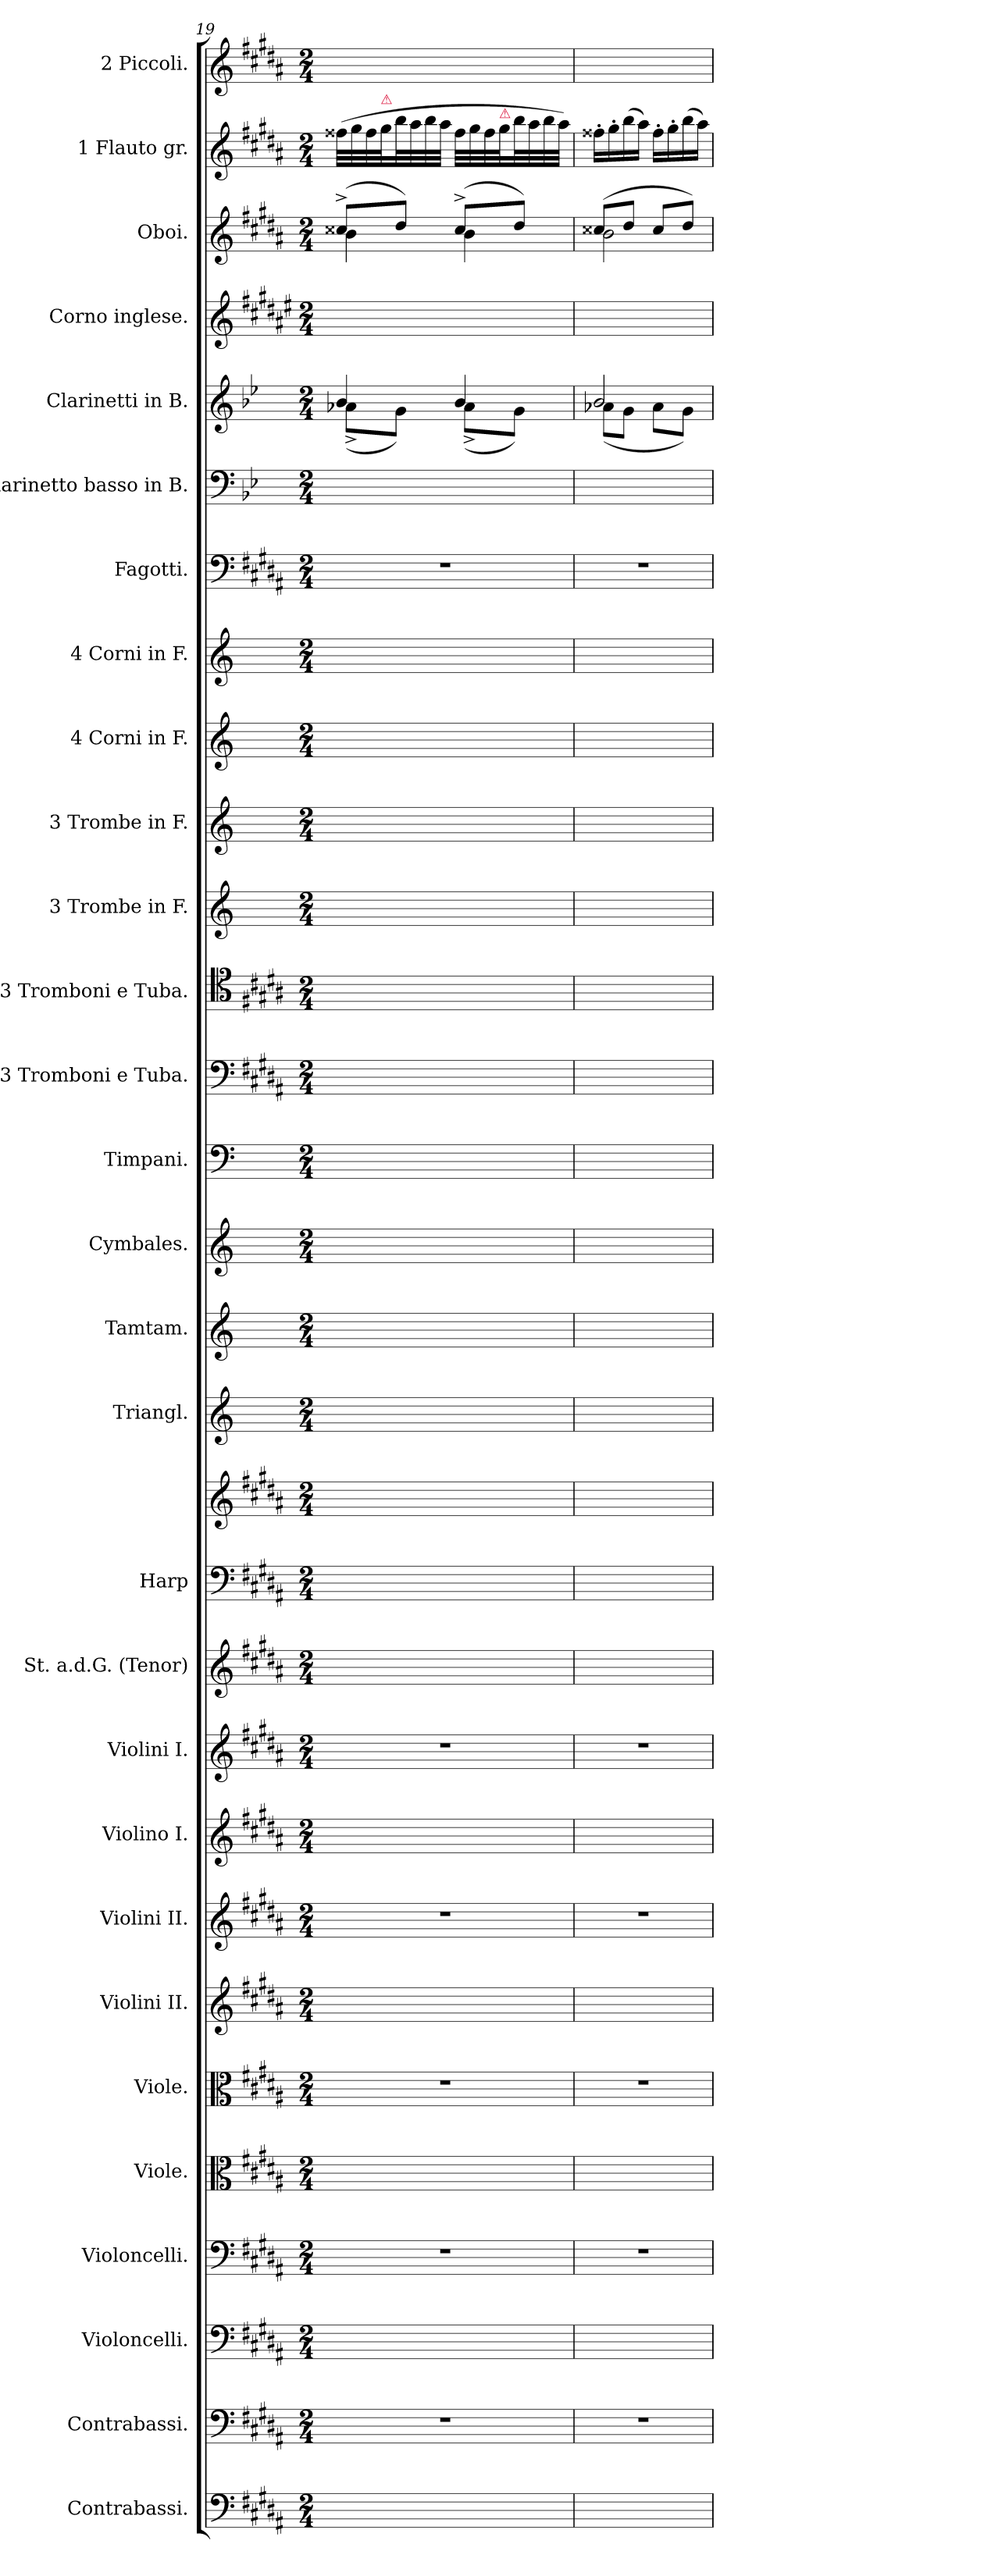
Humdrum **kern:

**kern	**kern	**kern	**kern	**kern	**kern	**kern	**kern	**kern	**kern	**kern	**kern	**kern	**kern	**kern	**kern	**kern	**kern	**kern	**kern	**kern	**kern	**kern	**kern	**kern	**kern	**kern	**kern	**kern	**kern
*part29	*part28	*part27	*part26	*part25	*part24	*part23	*part22	*part21	*part20	*part19	*part18	*part18	*part17	*part16	*part15	*part14	*part13	*part12	*part11	*part10	*part9	*part8	*part7	*part6	*part5	*part4	*part3	*part2	*part1
*staff30	*staff29	*staff28	*staff27	*staff26	*staff25	*staff24	*staff23	*staff22	*staff21	*staff20	*staff19	*staff18	*staff17	*staff16	*staff15	*staff14	*staff13	*staff12	*staff11	*staff10	*staff9	*staff8	*staff7	*staff6	*staff5	*staff4	*staff3	*staff2	*staff1
*I"Contrabassi.	*I"Contrabassi.	*I"Violoncelli.	*I"Violoncelli.	*I"Viole.	*I"Viole.	*I"Violini II.	*I"Violini II.	*I"Violino I.	*I"Violini I.	*I"St. a.d.G. (Tenor)	*I"Harp	*	*I"Triangl.	*I"Tamtam.	*I"Cymbales.	*I"Timpani.	*I"3 Tromboni e Tuba.	*I"3 Tromboni e Tuba.	*I"3 Trombe in F.	*I"3 Trombe in F.	*I"4 Corni in F.	*I"4 Corni in F.	*I"Fagotti.	*I"Clarinetto basso in B.	*I"Clarinetti in B.	*I"Corno inglese.	*I"Oboi.	*I"1 Flauto gr.	*I"2 Piccoli.
*I'C. B.	*I'C. B.	*I'Vcll.	*I'Vcll.	*	*	*I'Viol. II.	*I'Viol. II.	*I'Viol. I.	*I'Viol. I.	*I'T	*I'Hp	*	*I'triangl	*I'Tam-Tam.	*I'Cymb	*I'Timp.	*	*	*	*	*	*	*I'Fag.	*I'Cl. B. in B	*I'Cl. in B.	*I'Cor.ingl.	*I'Ob.	*I'Fl.gr.	*
*clefF4	*clefF4	*clefF4	*clefF4	*clefC3	*clefC3	*clefG2	*clefG2	*clefG2	*clefG2	*clefG2	*clefF4	*clefG2	*clefG2	*clefG2	*clefG2	*clefF4	*clefF4	*clefC4	*clefG2	*clefG2	*clefG2	*clefG2	*clefF4	*clefF4	*clefG2	*clefG2	*clefG2	*clefG2	*clefG2
*	*	*	*	*	*	*	*	*	*	*	*	*	*	*	*	*	*	*	*ITrd-3c-5	*ITrd-3c-5	*ITrd4c7	*ITrd4c7	*	*ITrd1c2	*ITrd1c2	*ITrd4c7	*	*	*
*k[f#c#g#d#a#]	*k[f#c#g#d#a#]	*k[f#c#g#d#a#]	*k[f#c#g#d#a#]	*k[f#c#g#d#a#]	*k[f#c#g#d#a#]	*k[f#c#g#d#a#]	*k[f#c#g#d#a#]	*k[f#c#g#d#a#]	*k[f#c#g#d#a#]	*k[f#c#g#d#a#]	*k[f#c#g#d#a#]	*k[f#c#g#d#a#]	*k[]	*k[]	*k[]	*k[]	*k[f#c#g#d#a#]	*k[f#c#g#d#a#]	*k[b-]	*k[b-]	*k[b-]	*k[b-]	*k[f#c#g#d#a#]	*k[b-e-a-d-]	*k[b-e-a-d-]	*k[f#c#g#d#a#]	*k[f#c#g#d#a#]	*k[f#c#g#d#a#]	*k[f#c#g#d#a#]
*B:	*B:	*B:	*B:	*B:	*B:	*B:	*B:	*B:	*B:	*B:	*B:	*B:	*	*	*	*	*B:	*B:	*	*	*	*	*B:	*	*	*B:	*B:	*B:	*B:
*M2/4	*M2/4	*M2/4	*M2/4	*M2/4	*M2/4	*M2/4	*M2/4	*M2/4	*M2/4	*M2/4	*M2/4	*M2/4	*M2/4	*M2/4	*M2/4	*M2/4	*M2/4	*M2/4	*M2/4	*M2/4	*M2/4	*M2/4	*M2/4	*M2/4	*M2/4	*M2/4	*M2/4	*M2/4	*M2/4
=19	=19	=19	=19	=19	=19	=19	=19	=19	=19	=19	=19	=19	=19	=19	=19	=19	=19	=19	=19	=19	=19	=19	=19	=19	=19	=19	=19	=19	=19
*	*	*	*	*	*	*	*	*	*	*	*	*	*	*	*	*	*	*	*	*	*	*	*	*	*^	*	*^	*	*
2ryy	2r	2ryy	2r	2ryy	2r	2ryy	2r	2ryy	2r	2ryy	2ryy	2ryy	2ryy	2ryy	2ryy	2ryy	2ryy	2ryy	2ryy	2ryy	2ryy	2ryy	2r	2ryy	4a-/	(8g-X^\L	2ryy	(8cc##X^/L	4b\	(32ff##X\LLL	2ryy
.	.	.	.	.	.	.	.	.	.	.	.	.	.	.	.	.	.	.	.	.	.	.	.	.	.	.	.	.	.	32gg#\	.
.	.	.	.	.	.	.	.	.	.	.	.	.	.	.	.	.	.	.	.	.	.	.	.	.	.	.	.	.	.	32ff##\	.
!	!	!	!	!	!	!	!	!	!	!	!	!	!	!	!	!	!	!	!	!	!	!	!	!	!	!	!	!	!	!LO:TX:a:color=crimson:t=⚠	!
.	.	.	.	.	.	.	.	.	.	.	.	.	.	.	.	.	.	.	.	.	.	.	.	.	.	.	.	.	.	32gg#\J	.
.	.	.	.	.	.	.	.	.	.	.	.	.	.	.	.	.	.	.	.	.	.	.	.	.	.	8f\J)	.	8dd#/J)	.	32bb\L	.
.	.	.	.	.	.	.	.	.	.	.	.	.	.	.	.	.	.	.	.	.	.	.	.	.	.	.	.	.	.	32aa#\	.
.	.	.	.	.	.	.	.	.	.	.	.	.	.	.	.	.	.	.	.	.	.	.	.	.	.	.	.	.	.	32bb\	.
.	.	.	.	.	.	.	.	.	.	.	.	.	.	.	.	.	.	.	.	.	.	.	.	.	.	.	.	.	.	32aa#\JJJ	.
.	.	.	.	.	.	.	.	.	.	.	.	.	.	.	.	.	.	.	.	.	.	.	.	.	4a-/	(8g-^\L	.	(8cc##^/L	4b\	32ff##\LLL	.
.	.	.	.	.	.	.	.	.	.	.	.	.	.	.	.	.	.	.	.	.	.	.	.	.	.	.	.	.	.	32gg#\	.
.	.	.	.	.	.	.	.	.	.	.	.	.	.	.	.	.	.	.	.	.	.	.	.	.	.	.	.	.	.	32ff##\	.
!	!	!	!	!	!	!	!	!	!	!	!	!	!	!	!	!	!	!	!	!	!	!	!	!	!	!	!	!	!	!LO:TX:a:color=crimson:t=⚠	!
.	.	.	.	.	.	.	.	.	.	.	.	.	.	.	.	.	.	.	.	.	.	.	.	.	.	.	.	.	.	32gg#\J	.
.	.	.	.	.	.	.	.	.	.	.	.	.	.	.	.	.	.	.	.	.	.	.	.	.	.	8f\J)	.	8dd#/J)	.	32bb\L	.
.	.	.	.	.	.	.	.	.	.	.	.	.	.	.	.	.	.	.	.	.	.	.	.	.	.	.	.	.	.	32aa#\	.
.	.	.	.	.	.	.	.	.	.	.	.	.	.	.	.	.	.	.	.	.	.	.	.	.	.	.	.	.	.	32bb\	.
.	.	.	.	.	.	.	.	.	.	.	.	.	.	.	.	.	.	.	.	.	.	.	.	.	.	.	.	.	.	32aa#\JJJ)	.
=20	=20	=20	=20	=20	=20	=20	=20	=20	=20	=20	=20	=20	=20	=20	=20	=20	=20	=20	=20	=20	=20	=20	=20	=20	=20	=20	=20	=20	=20	=20	=20
2ryy	2r	2ryy	2r	2ryy	2r	2ryy	2r	2ryy	2r	2ryy	2ryy	2ryy	2ryy	2ryy	2ryy	2ryy	2ryy	2ryy	2ryy	2ryy	2ryy	2ryy	2r	2ryy	2a-/	(8g-X\L	2ryy	(8cc##X/L	2b\	16ff##X'\LL	2ryy
.	.	.	.	.	.	.	.	.	.	.	.	.	.	.	.	.	.	.	.	.	.	.	.	.	.	.	.	.	.	16gg#'\	.
.	.	.	.	.	.	.	.	.	.	.	.	.	.	.	.	.	.	.	.	.	.	.	.	.	.	8f\J	.	8dd#/J	.	(16bb\	.
.	.	.	.	.	.	.	.	.	.	.	.	.	.	.	.	.	.	.	.	.	.	.	.	.	.	.	.	.	.	16aa#\JJ)	.
.	.	.	.	.	.	.	.	.	.	.	.	.	.	.	.	.	.	.	.	.	.	.	.	.	.	8g-\L	.	8cc##/L	.	16ff##'\LL	.
.	.	.	.	.	.	.	.	.	.	.	.	.	.	.	.	.	.	.	.	.	.	.	.	.	.	.	.	.	.	16gg#'\	.
.	.	.	.	.	.	.	.	.	.	.	.	.	.	.	.	.	.	.	.	.	.	.	.	.	.	8f\J)	.	8dd#/J)	.	(16bb\	.
.	.	.	.	.	.	.	.	.	.	.	.	.	.	.	.	.	.	.	.	.	.	.	.	.	.	.	.	.	.	16aa#\JJ)	.
*	*	*	*	*	*	*	*	*	*	*	*	*	*	*	*	*	*	*	*	*	*	*	*	*	*v	*v	*	*v	*v	*	*
=	=	=	=	=	=	=	=	=	=	=	=	=	=	=	=	=	=	=	=	=	=	=	=	=	=	=	=	=	=
*-	*-	*-	*-	*-	*-	*-	*-	*-	*-	*-	*-	*-	*-	*-	*-	*-	*-	*-	*-	*-	*-	*-	*-	*-	*-	*-	*-	*-	*-
